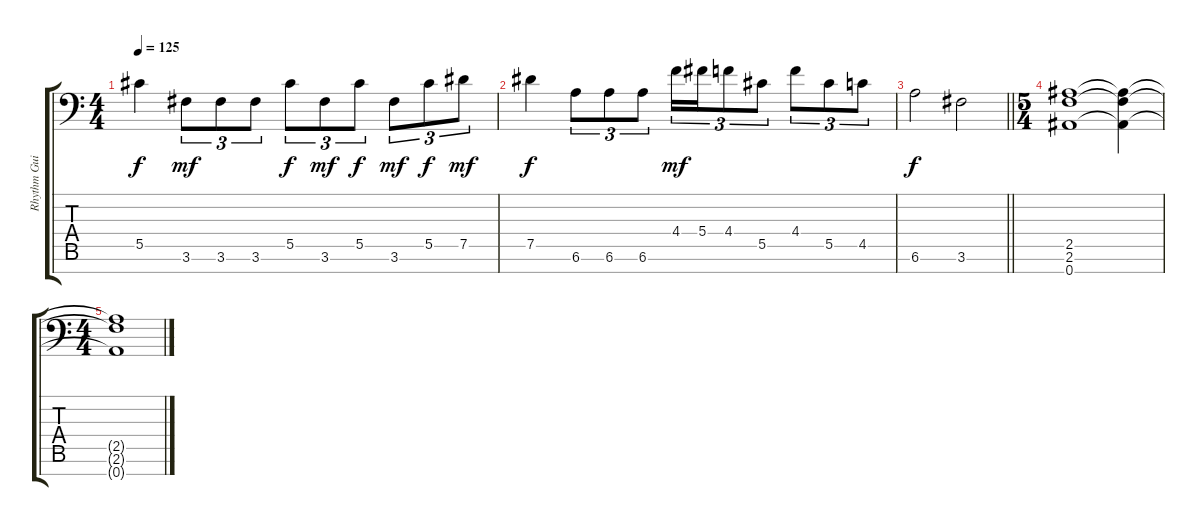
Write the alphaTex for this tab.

\track ("Rhythm Guitar" "Rhythm Gui") {instrument distortionguitar}
\staff {score tabs}
\tuning (Eb4 Bb3 Gb3 Db3 Ab2 Eb2 Bb1) {hide}
\ts (4 4)
\tempo 125
\clef f4
\ks c
5.5.4{dy f} 3.6.8{tu (3 2) dy mf} 3.6.8{tu (3 2)} 3.6.8{tu (3 2)} 5.5.8{tu (3 2) dy f} 3.6.8{tu (3 2) dy mf} 5.5.8{tu (3 2) dy f} 3.6.8{tu (3 2) dy mf} 5.5.8{tu (3 2) dy f} 7.5.8{tu (3 2) dy mf} |
7.5.4{dy f} 6.6.8{tu (3 2)} 6.6.8{tu (3 2)} 6.6.8{tu (3 2)} 4.4.16{tu (3 2) dy mf} 5.4.16{tu (3 2)} 4.4.8{tu (3 2)} 5.5.8{tu (3 2)} 4.4.8{tu (3 2)} 5.5.8{tu (3 2)} 4.5.8{tu (3 2)} |
\barLineRight lightlight
6.6.2{dy f} 3.6.2 |
\ts (5 4)
(2.5 2.6 0.7).1 (2.5{t} 2.6{t} 0.7{t}).4 |
\ts (4 4)
(2.5{t} 2.6{t} 0.7{t}).1
